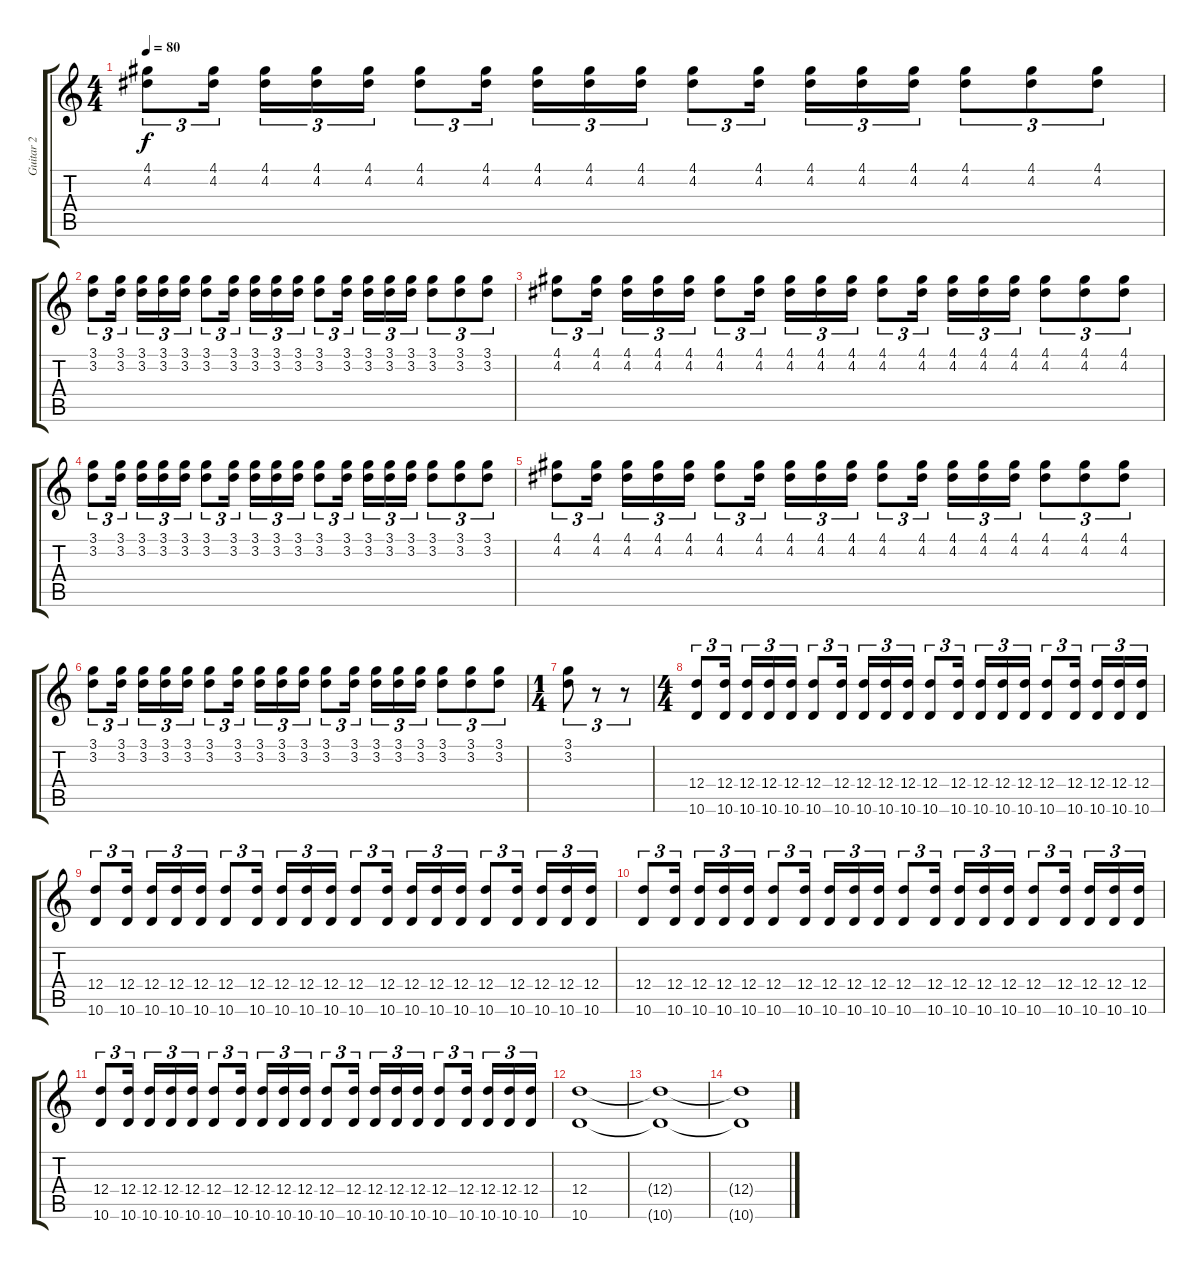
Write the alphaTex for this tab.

\track ("Guitar 2" "Guitar 2") {instrument distortionguitar}
\staff {score tabs}
\tuning (E4 B3 G3 D3 A2 E2) {hide}
\ts (4 4)
\tempo 80
\clef g2
\ks c
(4.1 4.2).8{tu (3 2) dy f} (4.1 4.2).16{tu (3 2) beam splitsecondary} (4.1 4.2).16{tu (3 2)} (4.1 4.2).16{tu (3 2)} (4.1 4.2).16{tu (3 2)} (4.1 4.2).8{tu (3 2)} (4.1 4.2).16{tu (3 2) beam splitsecondary} (4.1 4.2).16{tu (3 2)} (4.1 4.2).16{tu (3 2)} (4.1 4.2).16{tu (3 2)} (4.1 4.2).8{tu (3 2)} (4.1 4.2).16{tu (3 2) beam splitsecondary} (4.1 4.2).16{tu (3 2)} (4.1 4.2).16{tu (3 2)} (4.1 4.2).16{tu (3 2)} (4.1 4.2).8{tu (3 2)} (4.1 4.2).8{tu (3 2)} (4.1 4.2).8{tu (3 2)} |
(3.1 3.2).8{tu (3 2)} (3.1 3.2).16{tu (3 2) beam splitsecondary} (3.1 3.2).16{tu (3 2)} (3.1 3.2).16{tu (3 2)} (3.1 3.2).16{tu (3 2)} (3.1 3.2).8{tu (3 2)} (3.1 3.2).16{tu (3 2) beam splitsecondary} (3.1 3.2).16{tu (3 2)} (3.1 3.2).16{tu (3 2)} (3.1 3.2).16{tu (3 2)} (3.1 3.2).8{tu (3 2)} (3.1 3.2).16{tu (3 2) beam splitsecondary} (3.1 3.2).16{tu (3 2)} (3.1 3.2).16{tu (3 2)} (3.1 3.2).16{tu (3 2)} (3.1 3.2).8{tu (3 2)} (3.1 3.2).8{tu (3 2)} (3.1 3.2).8{tu (3 2)} |
(4.1 4.2).8{tu (3 2)} (4.1 4.2).16{tu (3 2) beam splitsecondary} (4.1 4.2).16{tu (3 2)} (4.1 4.2).16{tu (3 2)} (4.1 4.2).16{tu (3 2)} (4.1 4.2).8{tu (3 2)} (4.1 4.2).16{tu (3 2) beam splitsecondary} (4.1 4.2).16{tu (3 2)} (4.1 4.2).16{tu (3 2)} (4.1 4.2).16{tu (3 2)} (4.1 4.2).8{tu (3 2)} (4.1 4.2).16{tu (3 2) beam splitsecondary} (4.1 4.2).16{tu (3 2)} (4.1 4.2).16{tu (3 2)} (4.1 4.2).16{tu (3 2)} (4.1 4.2).8{tu (3 2)} (4.1 4.2).8{tu (3 2)} (4.1 4.2).8{tu (3 2)} |
(3.1 3.2).8{tu (3 2)} (3.1 3.2).16{tu (3 2) beam splitsecondary} (3.1 3.2).16{tu (3 2)} (3.1 3.2).16{tu (3 2)} (3.1 3.2).16{tu (3 2)} (3.1 3.2).8{tu (3 2)} (3.1 3.2).16{tu (3 2) beam splitsecondary} (3.1 3.2).16{tu (3 2)} (3.1 3.2).16{tu (3 2)} (3.1 3.2).16{tu (3 2)} (3.1 3.2).8{tu (3 2)} (3.1 3.2).16{tu (3 2) beam splitsecondary} (3.1 3.2).16{tu (3 2)} (3.1 3.2).16{tu (3 2)} (3.1 3.2).16{tu (3 2)} (3.1 3.2).8{tu (3 2)} (3.1 3.2).8{tu (3 2)} (3.1 3.2).8{tu (3 2)} |
(4.1 4.2).8{tu (3 2)} (4.1 4.2).16{tu (3 2) beam splitsecondary} (4.1 4.2).16{tu (3 2)} (4.1 4.2).16{tu (3 2)} (4.1 4.2).16{tu (3 2)} (4.1 4.2).8{tu (3 2)} (4.1 4.2).16{tu (3 2) beam splitsecondary} (4.1 4.2).16{tu (3 2)} (4.1 4.2).16{tu (3 2)} (4.1 4.2).16{tu (3 2)} (4.1 4.2).8{tu (3 2)} (4.1 4.2).16{tu (3 2) beam splitsecondary} (4.1 4.2).16{tu (3 2)} (4.1 4.2).16{tu (3 2)} (4.1 4.2).16{tu (3 2)} (4.1 4.2).8{tu (3 2)} (4.1 4.2).8{tu (3 2)} (4.1 4.2).8{tu (3 2)} |
(3.1 3.2).8{tu (3 2)} (3.1 3.2).16{tu (3 2) beam splitsecondary} (3.1 3.2).16{tu (3 2)} (3.1 3.2).16{tu (3 2)} (3.1 3.2).16{tu (3 2)} (3.1 3.2).8{tu (3 2)} (3.1 3.2).16{tu (3 2) beam splitsecondary} (3.1 3.2).16{tu (3 2)} (3.1 3.2).16{tu (3 2)} (3.1 3.2).16{tu (3 2)} (3.1 3.2).8{tu (3 2)} (3.1 3.2).16{tu (3 2) beam splitsecondary} (3.1 3.2).16{tu (3 2)} (3.1 3.2).16{tu (3 2)} (3.1 3.2).16{tu (3 2)} (3.1 3.2).8{tu (3 2)} (3.1 3.2).8{tu (3 2)} (3.1 3.2).8{tu (3 2)} |
\ts (1 4)
(3.1 3.2).8{tu (3 2)} r.8{tu (3 2)} r.8{tu (3 2)} |
\ts (4 4)
(12.4 10.6).8{tu (3 2)} (12.4 10.6).16{tu (3 2) beam splitsecondary} (12.4 10.6).16{tu (3 2)} (12.4 10.6).16{tu (3 2)} (12.4 10.6).16{tu (3 2)} (12.4 10.6).8{tu (3 2)} (12.4 10.6).16{tu (3 2) beam splitsecondary} (12.4 10.6).16{tu (3 2)} (12.4 10.6).16{tu (3 2)} (12.4 10.6).16{tu (3 2)} (12.4 10.6).8{tu (3 2)} (12.4 10.6).16{tu (3 2) beam splitsecondary} (12.4 10.6).16{tu (3 2)} (12.4 10.6).16{tu (3 2)} (12.4 10.6).16{tu (3 2)} (12.4 10.6).8{tu (3 2)} (12.4 10.6).16{tu (3 2) beam splitsecondary} (12.4 10.6).16{tu (3 2)} (12.4 10.6).16{tu (3 2)} (12.4 10.6).16{tu (3 2)} |
(12.4 10.6).8{tu (3 2)} (12.4 10.6).16{tu (3 2) beam splitsecondary} (12.4 10.6).16{tu (3 2)} (12.4 10.6).16{tu (3 2)} (12.4 10.6).16{tu (3 2)} (12.4 10.6).8{tu (3 2)} (12.4 10.6).16{tu (3 2) beam splitsecondary} (12.4 10.6).16{tu (3 2)} (12.4 10.6).16{tu (3 2)} (12.4 10.6).16{tu (3 2)} (12.4 10.6).8{tu (3 2)} (12.4 10.6).16{tu (3 2) beam splitsecondary} (12.4 10.6).16{tu (3 2)} (12.4 10.6).16{tu (3 2)} (12.4 10.6).16{tu (3 2)} (12.4 10.6).8{tu (3 2)} (12.4 10.6).16{tu (3 2) beam splitsecondary} (12.4 10.6).16{tu (3 2)} (12.4 10.6).16{tu (3 2)} (12.4 10.6).16{tu (3 2)} |
(12.4 10.6).8{tu (3 2)} (12.4 10.6).16{tu (3 2) beam splitsecondary} (12.4 10.6).16{tu (3 2)} (12.4 10.6).16{tu (3 2)} (12.4 10.6).16{tu (3 2)} (12.4 10.6).8{tu (3 2)} (12.4 10.6).16{tu (3 2) beam splitsecondary} (12.4 10.6).16{tu (3 2)} (12.4 10.6).16{tu (3 2)} (12.4 10.6).16{tu (3 2)} (12.4 10.6).8{tu (3 2)} (12.4 10.6).16{tu (3 2) beam splitsecondary} (12.4 10.6).16{tu (3 2)} (12.4 10.6).16{tu (3 2)} (12.4 10.6).16{tu (3 2)} (12.4 10.6).8{tu (3 2)} (12.4 10.6).16{tu (3 2) beam splitsecondary} (12.4 10.6).16{tu (3 2)} (12.4 10.6).16{tu (3 2)} (12.4 10.6).16{tu (3 2)} |
(12.4 10.6).8{tu (3 2)} (12.4 10.6).16{tu (3 2) beam splitsecondary} (12.4 10.6).16{tu (3 2)} (12.4 10.6).16{tu (3 2)} (12.4 10.6).16{tu (3 2)} (12.4 10.6).8{tu (3 2)} (12.4 10.6).16{tu (3 2) beam splitsecondary} (12.4 10.6).16{tu (3 2)} (12.4 10.6).16{tu (3 2)} (12.4 10.6).16{tu (3 2)} (12.4 10.6).8{tu (3 2)} (12.4 10.6).16{tu (3 2) beam splitsecondary} (12.4 10.6).16{tu (3 2)} (12.4 10.6).16{tu (3 2)} (12.4 10.6).16{tu (3 2)} (12.4 10.6).8{tu (3 2)} (12.4 10.6).16{tu (3 2) beam splitsecondary} (12.4 10.6).16{tu (3 2)} (12.4 10.6).16{tu (3 2)} (12.4 10.6).16{tu (3 2)} |
(12.4 10.6).1{volume 0} |
(12.4{t} 10.6{t}).1 |
(12.4{t} 10.6{t}).1
